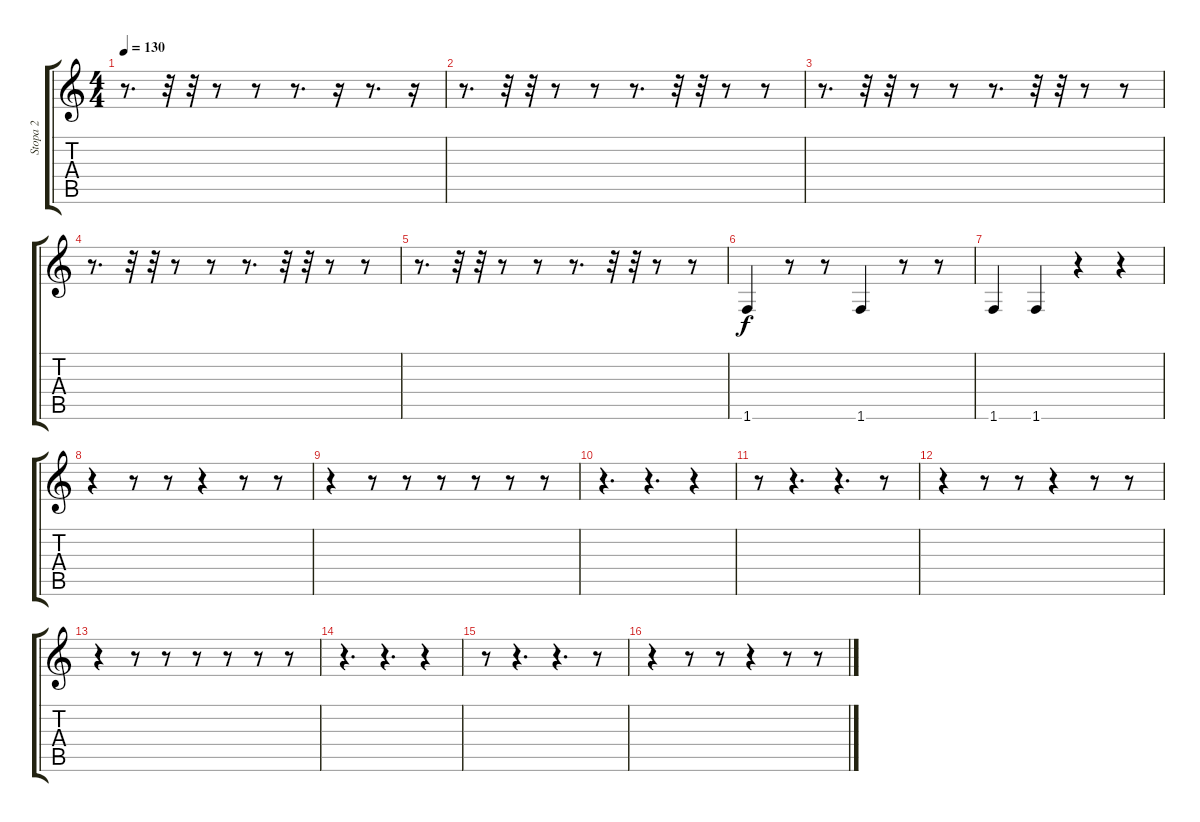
\track ("Stopa 2" "Stopa 2") {instrument fretlessbass}
\staff {score tabs}
\tuning (E4 B3 G3 D3 A2 E2) {hide}
\ts (4 4)
\tempo 130
\clef g2
\ks c
r.8{d dy f} r.32 r.32 r.8 r.8 r.8{d} r.16 r.8{d} r.16 |
r.8{d} r.32 r.32 r.8 r.8 r.8{d} r.32 r.32 r.8 r.8 |
r.8{d} r.32 r.32 r.8 r.8 r.8{d} r.32 r.32 r.8 r.8 |
r.8{d} r.32 r.32 r.8 r.8 r.8{d} r.32 r.32 r.8 r.8 |
r.8{d} r.32 r.32 r.8 r.8 r.8{d} r.32 r.32 r.8 r.8 |
1.6.4 r.8 r.8 1.6.4 r.8 r.8 |
1.6.4 1.6.4 r.4 r.4 |
r.4 r.8 r.8 r.4 r.8 r.8 |
r.4 r.8 r.8 r.8 r.8 r.8 r.8 |
r.4{d} r.4{d} r.4 |
r.8 r.4{d} r.4{d} r.8 |
r.4 r.8 r.8 r.4 r.8 r.8 |
r.4 r.8 r.8 r.8 r.8 r.8 r.8 |
r.4{d} r.4{d} r.4 |
r.8 r.4{d} r.4{d} r.8 |
r.4 r.8 r.8 r.4 r.8 r.8
